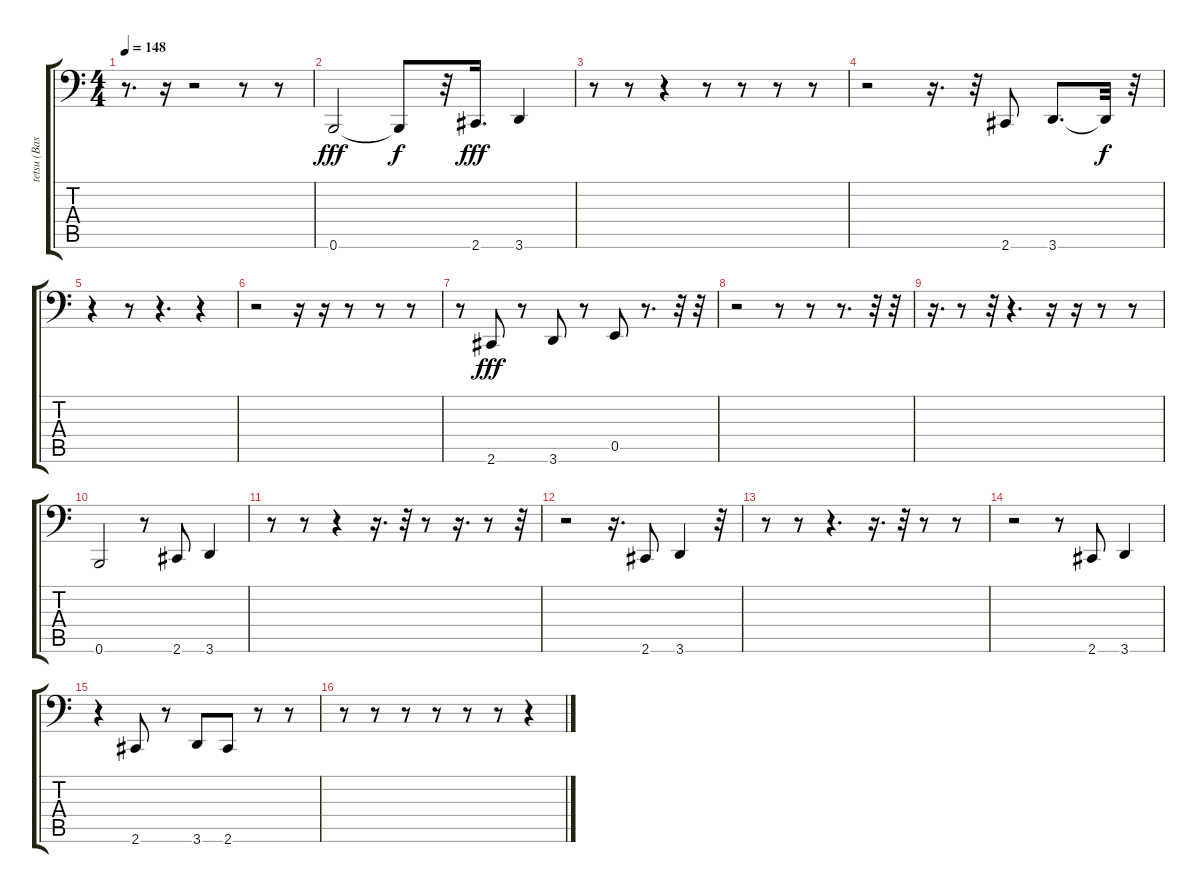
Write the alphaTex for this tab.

\track ("tetsu (Bass Guitar)" "tetsu (Bas") {instrument electricbasspick}
\staff {score tabs}
\tuning (C3 G2 D2 A1 E1 B0) {hide}
\ts (4 4)
\tempo 148
\clef f4
\ks c
r.8{d dy fff} r.16 r.2 r.8 r.8 |
0.6.2 0.6{t}.8{dy f} r.32 2.6.16{d dy fff} 3.6.4 |
r.8 r.8 r.4 r.8 r.8 r.8 r.8 |
r.2 r.16{d} r.32 2.6.8 3.6.8{d} 3.6{t}.32{dy f} r.32 |
r.4 r.8 r.4{d} r.4 |
r.2 r.16 r.16 r.8 r.8 r.8 |
r.8 2.6.8{dy fff} r.8 3.6.8 r.8 0.5.8 r.8{d} r.32 r.32 |
r.2 r.8 r.8 r.8{d} r.32 r.32 |
r.16{d} r.8 r.32 r.4{d} r.16 r.16 r.8 r.8 |
0.6.2 r.8 2.6.8 3.6.4 |
r.8 r.8 r.4 r.16{d} r.32 r.8 r.16{d} r.8 r.32 |
r.2 r.16{d} 2.6.8 3.6.4 r.32 |
r.8 r.8 r.4{d} r.16{d} r.32 r.8 r.8 |
r.2 r.8 2.6.8 3.6.4 |
r.4 2.6.8 r.8 3.6.8 2.6.8 r.8 r.8 |
r.8 r.8 r.8 r.8 r.8 r.8 r.4
